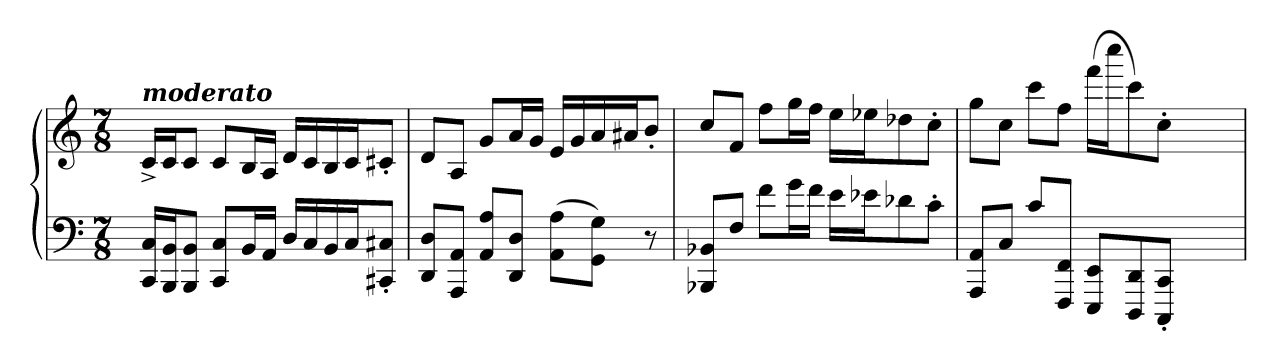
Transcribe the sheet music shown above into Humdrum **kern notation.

**kern	**kern
*part1	*part1
*staff2	*staff1
*clefF4	*clefG2
*k[]	*k[]
*C:	*C:
*M7/8	*M7/8
=1	=1
*^	*
16ryy	2...ryy	16ryy
!	!	!LO:TX:a:Bi:t=moderato
16CCi/ 16Ci/LL	.	16c^i/LL
16BBBi/ 16BBi/J	.	16ci/J
8BBBi/ 8BBi/J	.	8ci/J
8CCi/ 8Ci/L	.	8ci/L
16BBi/L	.	16Bi/L
16AAi/JJ	.	16Ai/JJ
16Di/LL	.	16di/LL
16Ci/	.	16ci/
16BBi/	.	16Bi/
16Ci/J	.	16ci/J
8CC#Xi'/ 8C#Xi'/J	.	8c#X'i/J
*v	*v	*
=2	=2
8DDi/ 8Di/L	8di/L
8AAAi/ 8AAi/J	8Ai/J
8AAi/ 8Ai/L	8gi/L
8DDi/ 8Di/J	16ai/L
.	16gi/JJ
(8AAi\ 8Ai\L	16ei/LL
.	16gi/
8GGi\ 8Gi\J)	16ai/
.	16a#Xi/J
8r	8b'i/J
!!LO:LB:g=z
=3	=3
*^	*
8BBB-Xi/ 8BB-Xi/L	2..ryy	8cci/L
8Fi/J	.	8fi/J
8fi\L	.	8ffi\L
16gi\L	.	16ggi\L
16fi\JJ	.	16ffi\JJ
16ei\LL	.	16eei\LL
16e-Xi\J	.	16ee-Xi\J
8d-Xi\	.	8dd-Xi\
8c'i\J	.	8cc'i\J
=4	=4	=4
8AAAi/ 8AAi/L	1ryy	8ggi\L
8Ci/J	.	8cci\J
8ci/L	.	8ccci\L
8FFFi/ 8FFi/J	.	8ffi\J
8EEEi/ 8EEi/L	.	(16fffi\LL
.	.	16cccci\J
8DDDi/ 8DDi/	.	8ccci\)
8CCCi'</ 8CCi'</J	.	8cc'i\J
4Reyy	.	4Reyy
.	8ryy	.
*v	*v	*
=	=
*-	*-
